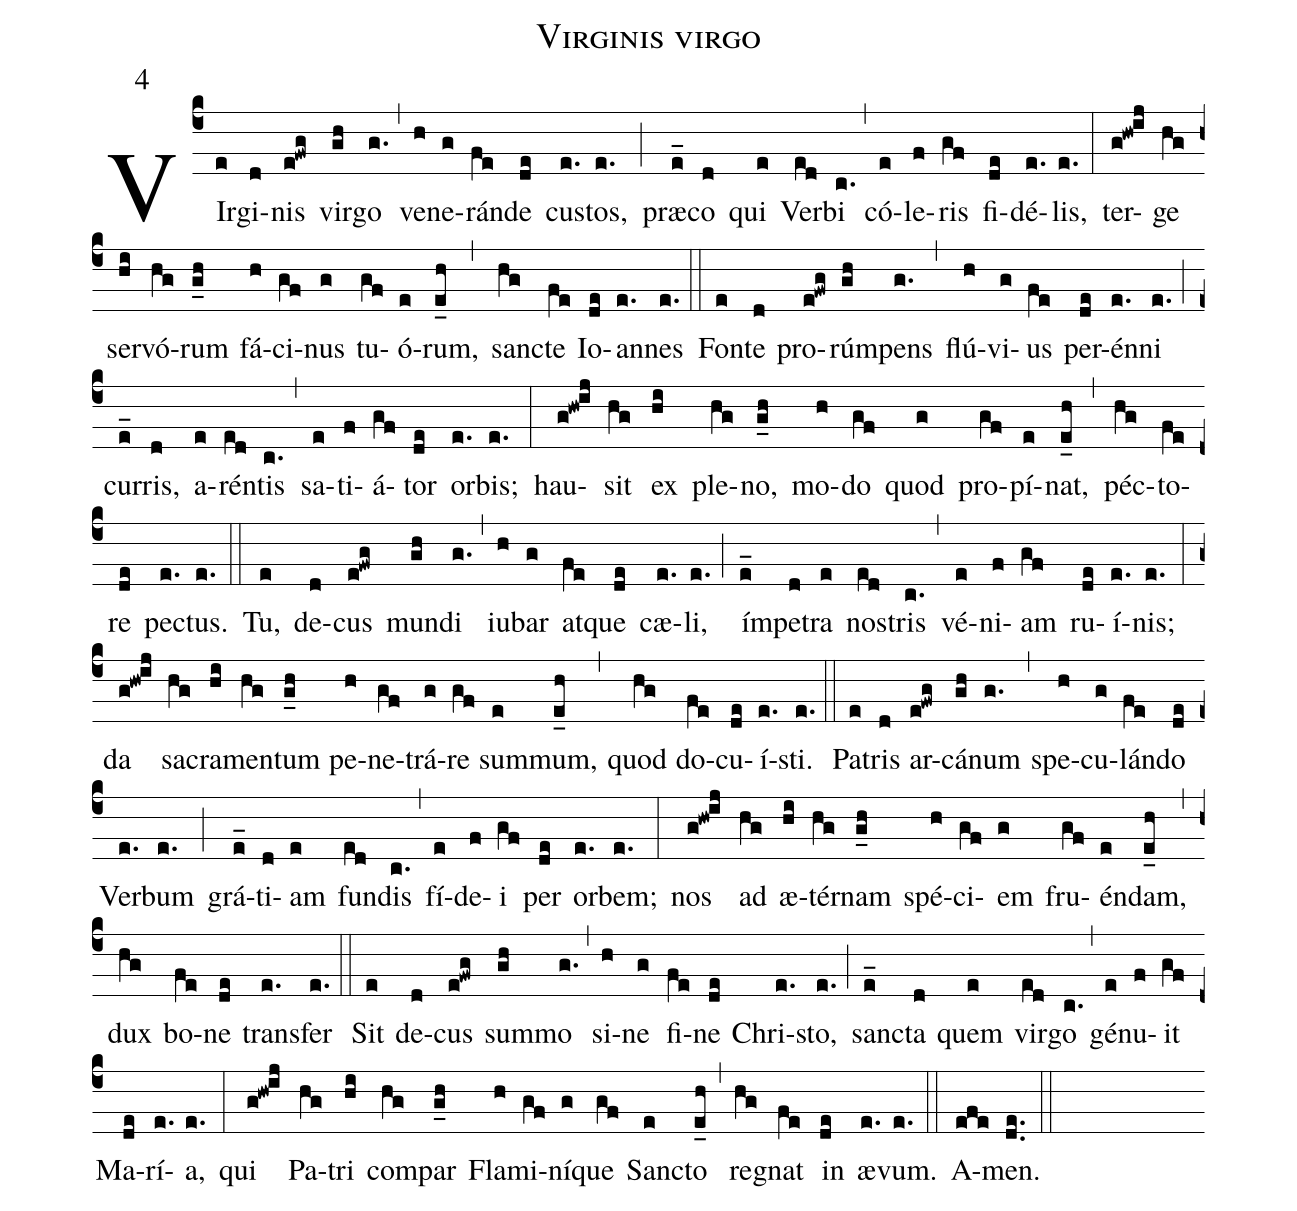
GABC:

name: Virginis virgo;
mode: 4;
%%
(c4)
VIr(e)gi(d)nis(e!fwg) vir(gh)go(g.) (,)
ve(h)ne(g)rán(fe)de(de) cus(e.)tos,(e.) (;)
præ(e_)co(d) qui(e) Ver(ed)bi(c.) (,)
có(e)le(f)ris(gf) fi(de)dé(e.)lis,(e.) (:)
ter(g!hw!ij)ge(hg) ser(hi)vó(hg)rum(g_h) fá(h)ci(gf)nus(g) tu(gf)ó(e)rum,(e_h) (,)
san(hg)cte(fe) Io(de)an(e.)nes(e.) (::)

Fon(e)te(d) pro(e!fwg)rúm(gh)pens(g.) (,)
flú(h)vi(g)us(fe) per(de)én(e.)ni(e.) (;)
cur(e_)ris,(d) a(e)rén(ed)tis(c.) (,)
sa(e)ti(f)á(gf)tor(de) or(e.)bis;(e.) (:)
hau(g!hw!ij)sit(hg) ex(hi) ple(hg)no,(g_h) mo(h)do(gf) quod(g) pro(gf)pí(e)nat,(e_h) (,)
péc(hg)to(fe)re(de) pec(e.)tus.(e.) (::)

Tu,(e) de(d)cus(e!fwg) mun(gh)di(g.) (,)
iu(h)bar(g) at(fe)que(de) cæ(e.)li,(e.) (;)
ím(e_)pe(d)tra(e) nos(ed)tris(c.) (,)
vé(e)ni(f)am(gf) ru(de)í(e.)nis;(e.) (:)
da(g!hw!ij) sa(hg)cra(hi)men(hg)tum(g_h) pe(h)ne(gf)trá(g)re(gf) sum(e)mum,(e_h) (,)
quod(hg) do(fe)cu(de)í(e.)sti.(e.) (::)

Pa(e)tris(d) ar(e!fwg)cá(gh)num(g.) (,)
spe(h)cu(g)lán(fe)do(de) Ver(e.)bum(e.) (;)
grá(e_)ti(d)am(e) fun(ed)dis(c.) (,)
fí(e)de(f)i(gf) per(de) or(e.)bem;(e.) (:)
nos(g!hw!ij) ad(hg) æ(hi)tér(hg)nam(g_h) spé(h)ci(gf)em(g) fru(gf)én(e)dam,(e_h) (,)
dux(hg) bo(fe)ne(de) trans(e.)fer(e.) (::)

Sit(e) de(d)cus(e!fwg) sum(gh)mo(g.) (,)
si(h)ne(g) fi(fe)ne(de) Chri(e.)sto,(e.) (;)
san(e_)cta(d) quem(e) vir(ed)go(c.) (,)
gé(e)nu(f)it(gf) Ma(de)rí(e.)a,(e.) (:)
qui(g!hw!ij) Pa(hg)tri(hi) com(hg)par(g_h) Fla(h)mi(gf)ní(g)que(gf) San(e)cto(e_h) (,)
re(hg)gnat(fe) in(de) æ(e.)vum.(e.) (::)

A(efe)men.(de..) (::)
